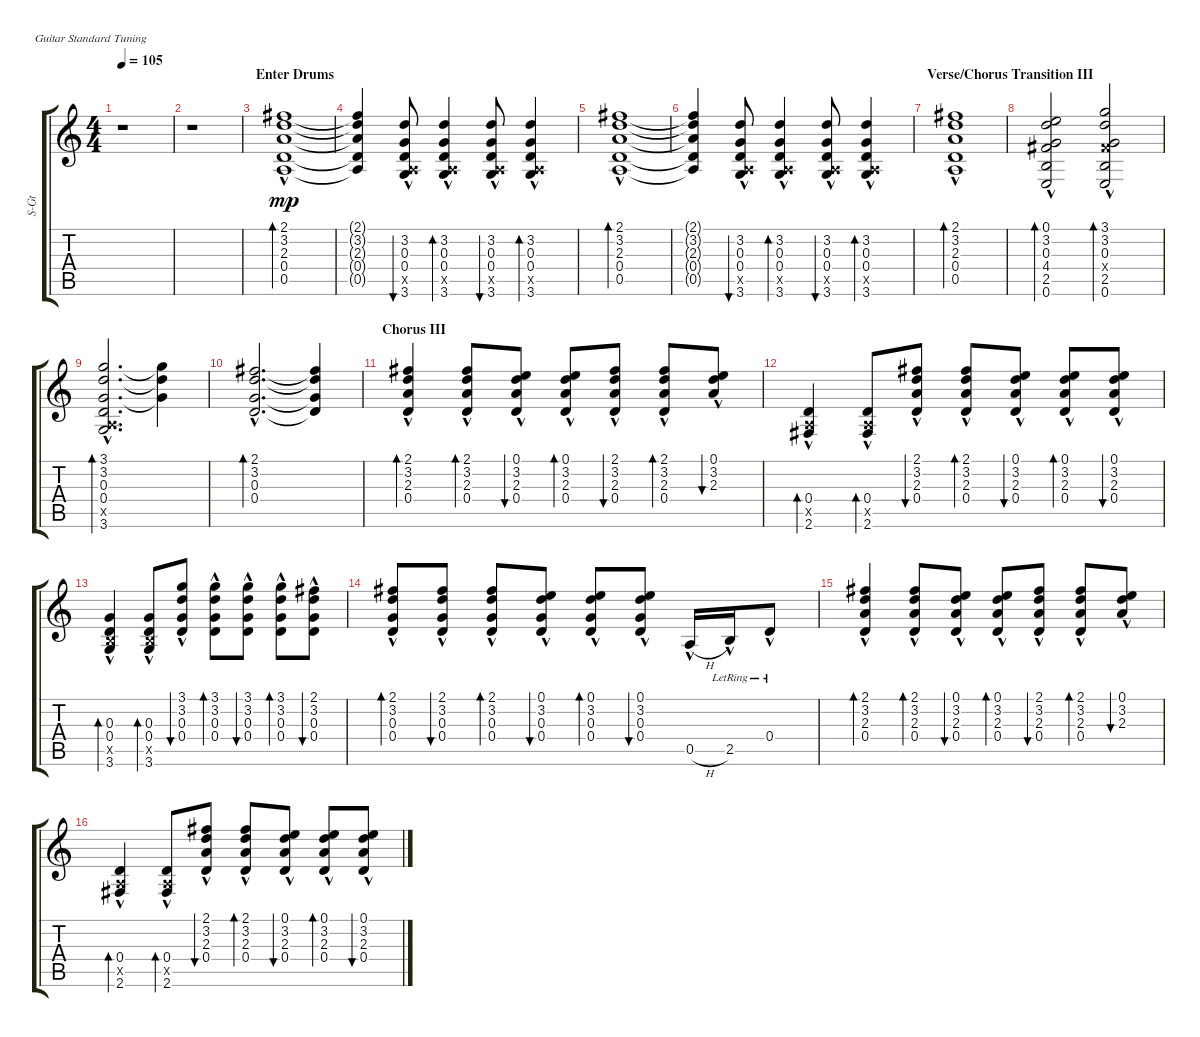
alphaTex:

\defaultSystemsLayout 4
\otherSystemsTrackNameOrientation horizontal
\chordDiagramsInScore
\track ("Zakk Wylde Acoustic Rhythm Right" "S-Gt") {instrument acousticguitarsteel}
\staff {score tabs}
\tuning (E4 B3 G3 D3 A2 E2)
\ts (4 4)
\tempo 105
\clef g2
\ks c
r.1{dy mf} |
r.1 |
\section ("" "Enter Drums")
(0.5{hac} 0.4{hac} 2.3{hac} 3.2{hac} 2.1{hac}).1{bd 116 dy mp} |
(0.5{t} 0.4{t} 2.3{t} 3.2{t} 2.1{t}).4 (0.3{hac} 3.2{hac} 0.4{hac} 3.6{hac} 0.5{hac x}).8{bu 56} (3.2{hac} 0.4{hac} 0.3{hac} 3.6{hac} 0.5{hac x}).4{bd 53} (3.6{hac} 0.5{hac x} 0.4{hac} 0.3{hac} 3.2{hac}).8{bu 30} (3.6{hac} 0.5{hac x} 0.4{hac} 0.3{hac} 3.2{hac}).4{bd 30} |
(0.5{hac} 0.4{hac} 2.3{hac} 3.2{hac} 2.1{hac}).1{bd 116} |
(0.5{t} 0.4{t} 2.3{t} 3.2{t} 2.1{t}).4 (0.3{hac} 3.2{hac} 0.4{hac} 3.6{hac} 0.5{hac x}).8{bu 56} (3.2{hac} 0.4{hac} 0.3{hac} 3.6{hac} 0.5{hac x}).4{bd 53} (3.6{hac} 0.5{hac x} 0.4{hac} 0.3{hac} 3.2{hac}).8{bu 30} (3.6{hac} 0.5{hac x} 0.4{hac} 0.3{hac} 3.2{hac}).4{bd 30} |
\section ("" "Verse/Chorus Transition III")
(0.5{hac} 0.4{hac} 2.3{hac} 3.2{hac} 2.1{hac}).1{bd 116} |
(0.6{hac} 2.5{hac} 4.4{hac} 0.3{hac} 3.2{hac} 0.1).2{bd 30} (0.6{hac} 2.5{hac} 4.4{hac x} 0.3{hac} 3.2{hac} 3.1).2{bd 30} |
(3.6{hac} 0.5{hac x} 0.4{hac} 0.3{hac} 3.2{hac} 3.1{hac}).2{d bd 30} (3.1{t} 3.2{t} 0.3{t}).4 |
(0.3{hac} 3.2{hac} 2.1{hac} 0.4).2{d bd 30} (2.1{t} 3.2{t} 0.3{t} 0.4{t}).4 |
\section ("" "Chorus III")
(0.4{hac} 2.3{hac} 3.2{hac} 2.1{hac}).4{bd 56} (0.4{hac} 2.3{hac} 3.2{hac} 2.1{hac}).8{bd 52} (0.1{hac} 3.2{hac} 2.3{hac} 0.4{hac}).8{bu 53} (0.4{hac} 2.3{hac} 3.2{hac} 0.1{hac}).8{bd 51} (2.1{hac} 3.2{hac} 2.3{hac} 0.4{hac}).8{bu 54} (2.1{hac} 3.2{hac} 2.3{hac} 0.4{hac}).8{bd 51} (0.1{hac} 3.2{hac} 2.3{hac}).8{bu 55} |
(0.4{hac} 2.6{hac} 0.5{hac x}).4{bd 56} (0.4{hac} 0.5{hac x} 2.6{hac}).8{bd 52} (2.1{hac} 3.2{hac} 2.3{hac} 0.4{hac}).8{bu 53} (0.4{hac} 2.3{hac} 3.2{hac} 2.1{hac}).8{bd 51} (0.1{hac} 3.2{hac} 2.3{hac} 0.4{hac}).8{bu 54} (0.1{hac} 3.2{hac} 2.3{hac} 0.4{hac}).8{bd 51} (0.1{hac} 3.2{hac} 2.3{hac} 0.4{hac}).8{bu 55} |
(3.6{hac} 2.5{hac x} 0.4{hac} 0.3{hac}).4{bd 64} (2.5{hac x} 0.4{hac} 0.3{hac} 3.6{hac}).8{bd 63} (0.3{hac} 3.2{hac} 3.1{hac} 0.4{hac}).8{bu 58} (3.1{hac} 3.2{hac} 0.3{hac} 0.4{hac}).8{bd 62} (0.3{hac} 3.2{hac} 3.1{hac} 0.4{hac}).8{bu 65} (0.3{hac} 3.2{hac} 3.1{hac} 0.4{hac}).8{bd 61} (0.3{hac} 3.2{hac} 2.1{hac} 0.4{hac}).8{bu 65} |
(0.3{hac} 3.2{hac} 2.1{hac} 0.4{hac}).8{bd 60} (2.1{hac} 0.3{hac} 3.2{hac} 0.4{hac}).8{bu 58} (2.1{hac} 0.3{hac} 3.2{hac} 0.4{hac}).8{bd 59} (0.1{hac} 3.2{hac} 0.3{hac} 0.4{hac}).8{bu 58} (0.1{hac} 3.2{hac} 0.3{hac} 0.4{hac}).8{bd 58} (0.1{hac} 3.2{hac} 0.3{hac} 0.4{hac}).8{bu 58} 0.5{h hac}.16 2.5{hac lr}.16 0.4{hac lr}.8 |
(0.4{hac} 2.3{hac} 3.2{hac} 2.1{hac}).4{bd 56} (0.4{hac} 2.3{hac} 3.2{hac} 2.1{hac}).8{bd 52} (0.1{hac} 3.2{hac} 2.3{hac} 0.4{hac}).8{bu 53} (0.4{hac} 2.3{hac} 3.2{hac} 0.1{hac}).8{bd 51} (2.1{hac} 3.2{hac} 2.3{hac} 0.4{hac}).8{bu 54} (2.1{hac} 3.2{hac} 2.3{hac} 0.4{hac}).8{bd 51} (0.1{hac} 3.2{hac} 2.3{hac}).8{bu 55} |
(0.4{hac} 2.6{hac} 0.5{hac x}).4{bd 56} (0.4{hac} 0.5{hac x} 2.6{hac}).8{bd 52} (2.1{hac} 3.2{hac} 2.3{hac} 0.4{hac}).8{bu 53} (0.4{hac} 2.3{hac} 3.2{hac} 2.1{hac}).8{bd 51} (0.1{hac} 3.2{hac} 2.3{hac} 0.4{hac}).8{bu 54} (0.1{hac} 3.2{hac} 2.3{hac} 0.4{hac}).8{bd 51} (0.1{hac} 3.2{hac} 2.3{hac} 0.4{hac}).8{bu 55}
